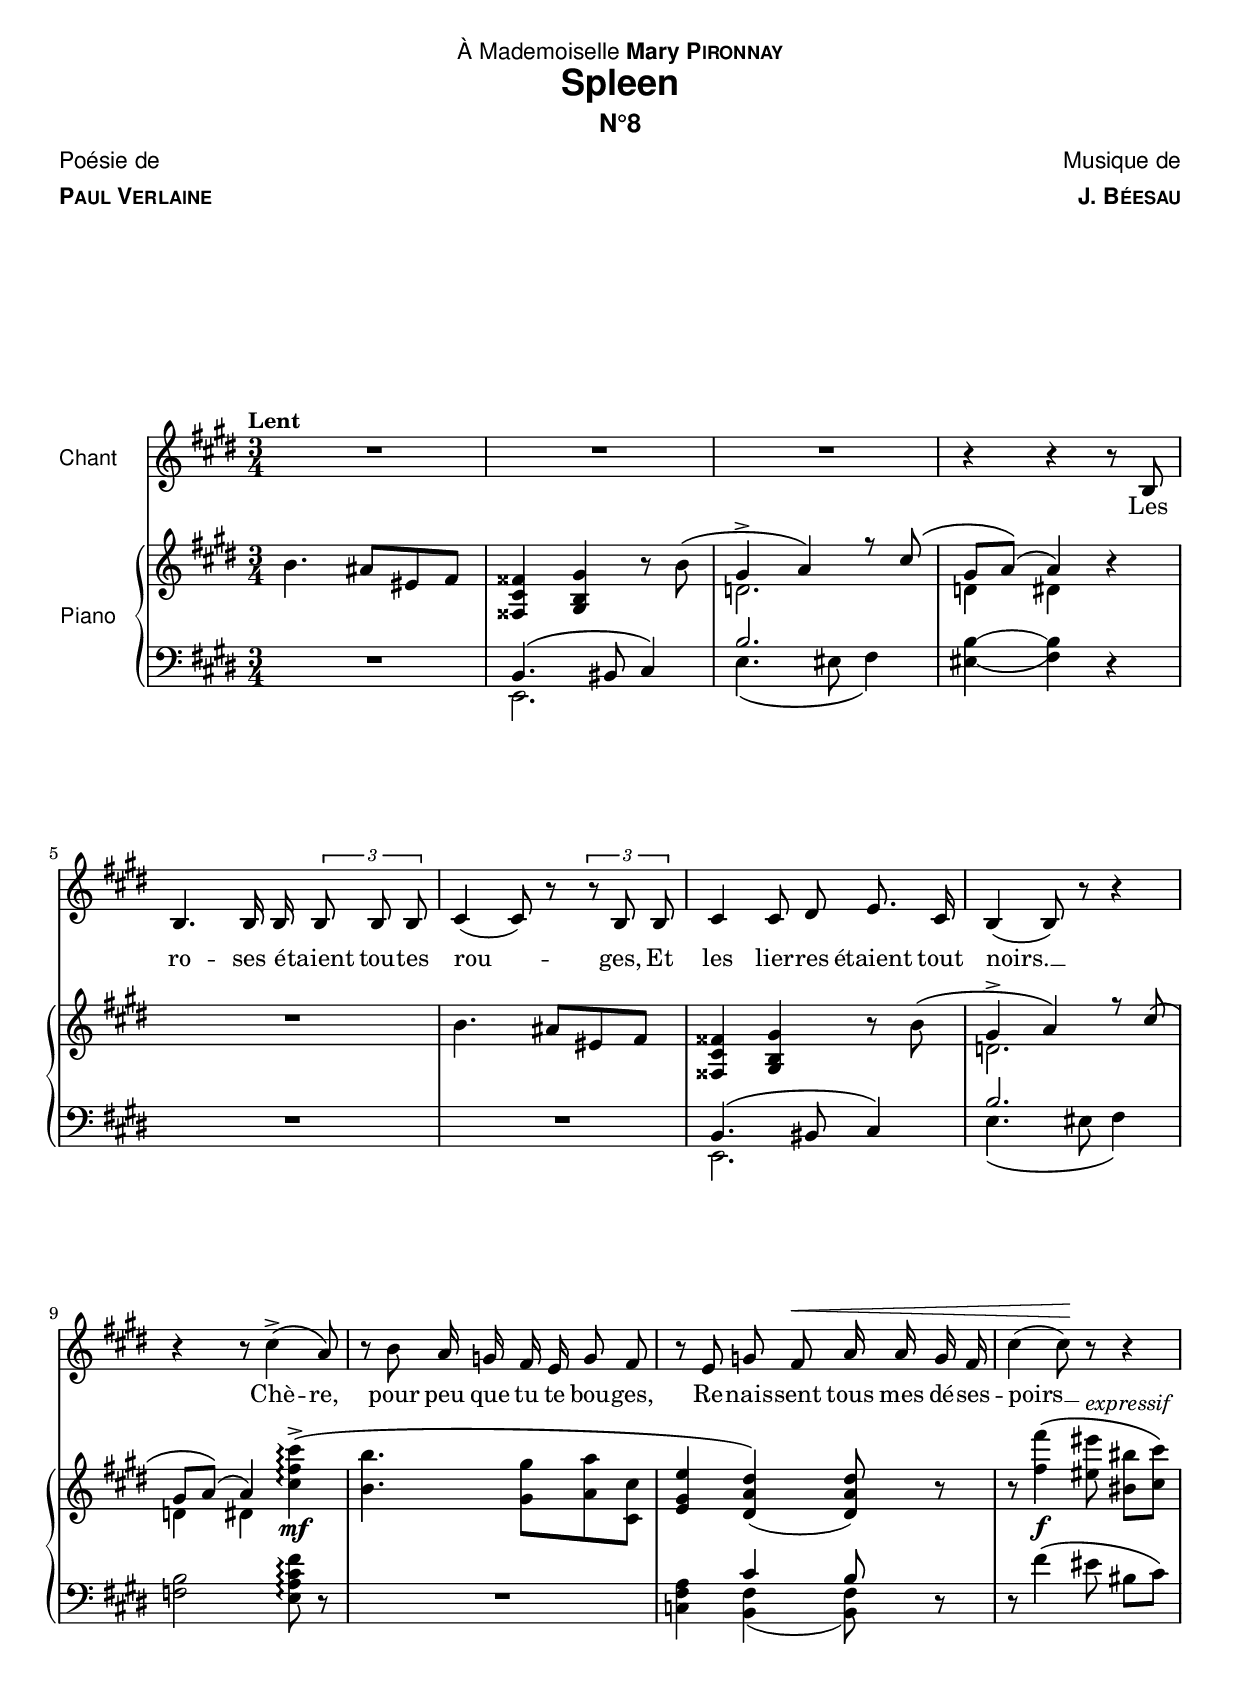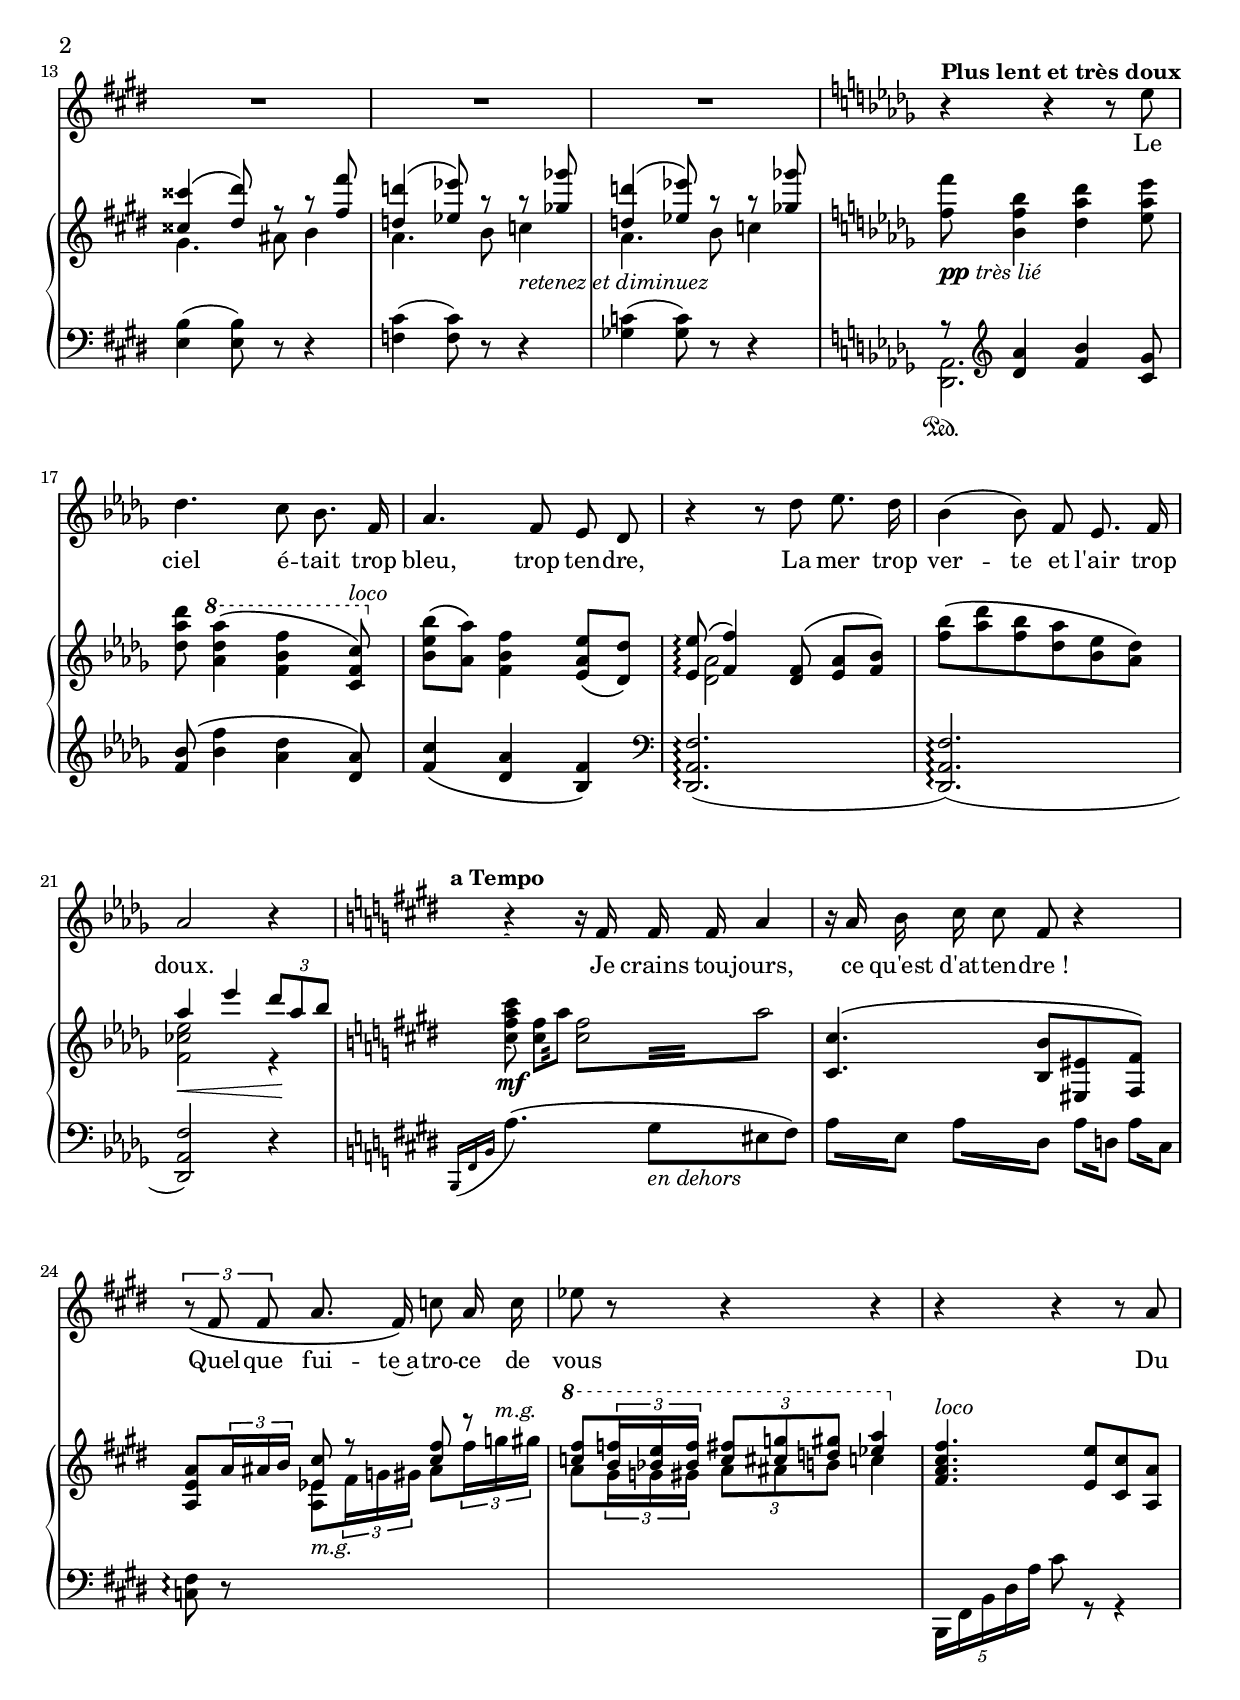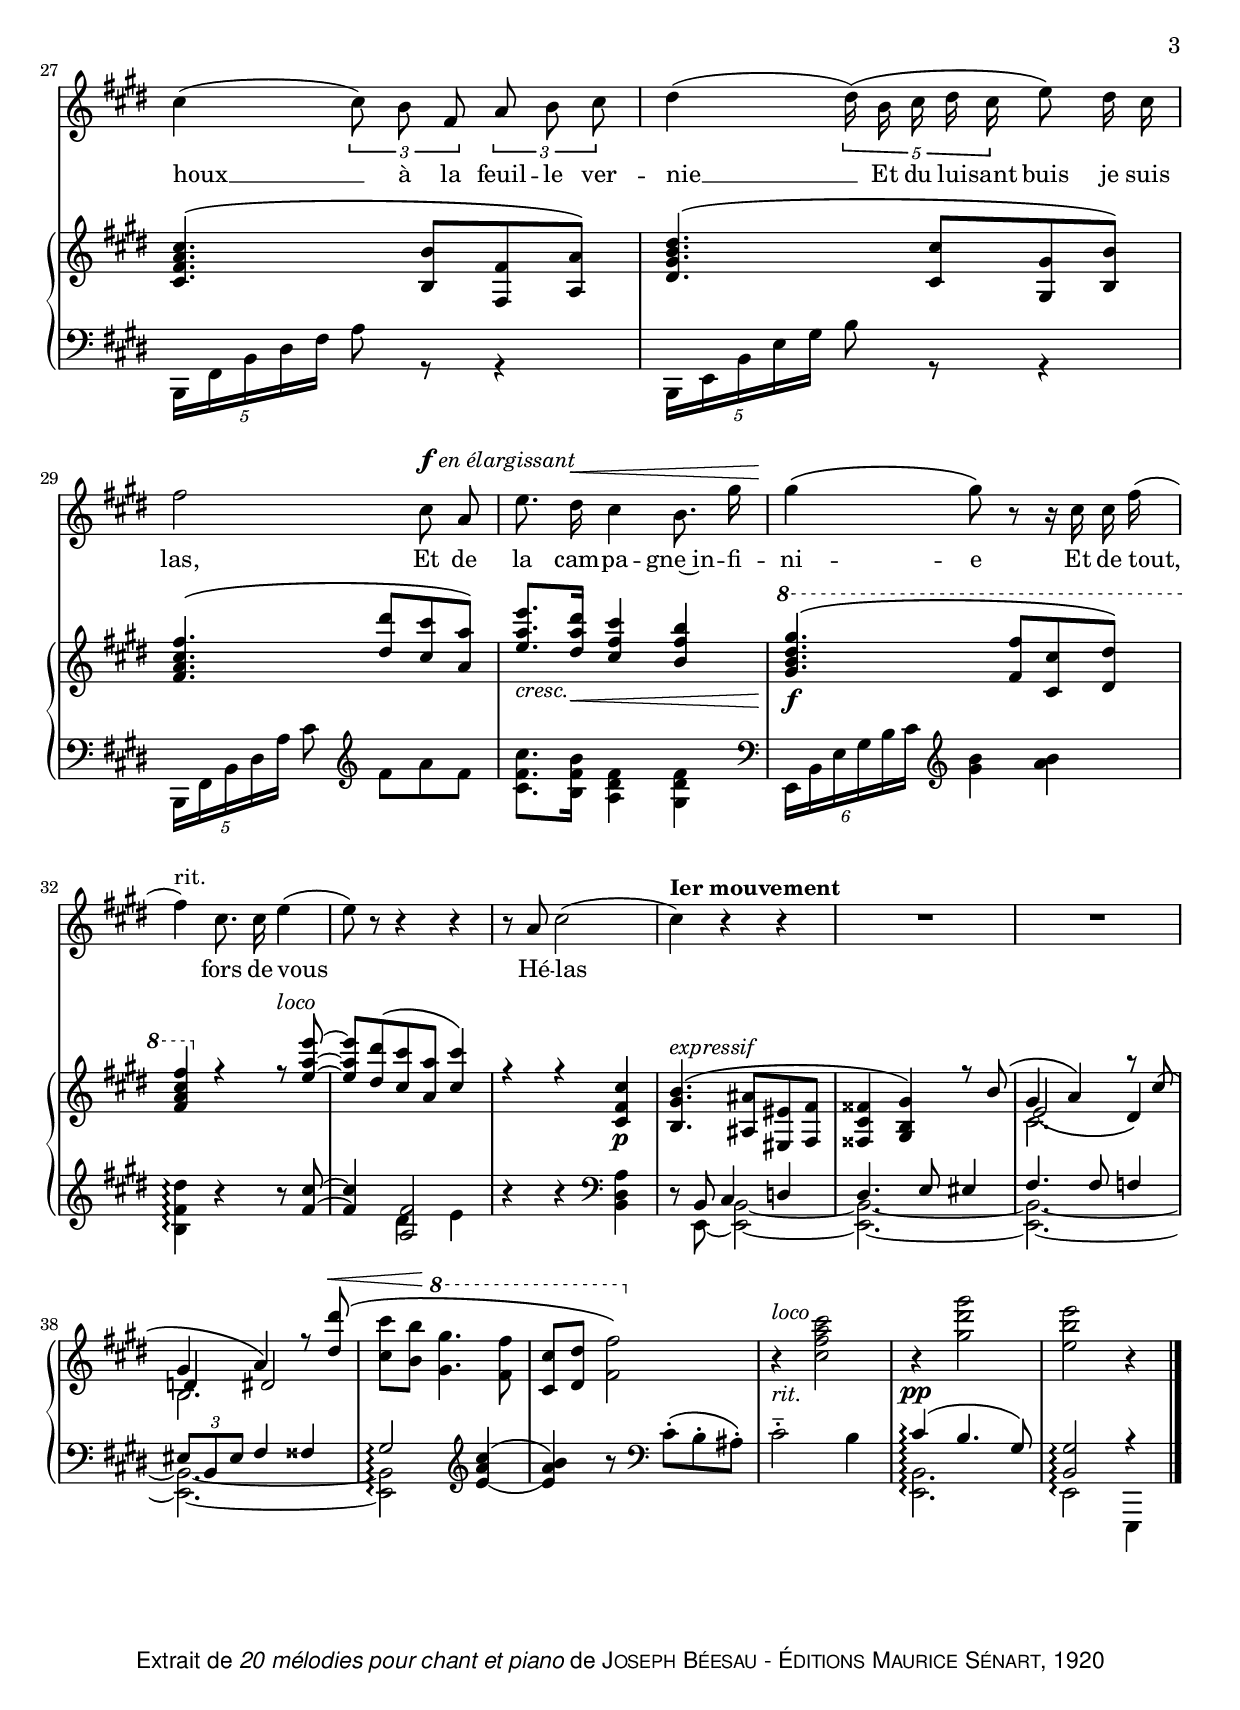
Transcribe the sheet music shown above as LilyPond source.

\version "2.22.0"
\language "english"
#(use-modules (ice-9 regex))
#(define-public string-upper-case #f)
#(define accented-char-upper-case? #f)
#(define accented-char-lower-case? #f)
#(let ((lower-case-accented-string "áàâäǎăāãåąæǣćĉčçďđðéèêëěĕēęəĝğģĥħíìîïǐĭīĩįĵķĺŀľļłńňñóòôöǒŏōõǫőøœŕřśŝšşťţþúùûüǔŭūųǘǜǚŵýŷÿȳźž")
(upper-case-accented-string "ÁÀÂÄǍĂĀÃÅĄÆǢĆĈČÇĎĐÐÉÈÊËĚĔĒĘƏĜĞĢĤĦÍÌÎÏǏĬĪĨĮĴĶĹĿĽĻŁŃŇÑÓÒÔÖǑŎŌÕǪŐØŒŔŘŚŜŠŞŤŢÞÚÙÛÜǓŬŪŲǗǛǙŴÝŶŸȲŹŽ"))
(define (group-by-2 chars result)
(if (or (null? chars) (null? (cdr chars)))
(reverse! result)
(group-by-2 (cddr chars)
(cons (string (car chars) (cadr chars))
result))))
(let ((lower-case-accented-chars
(group-by-2 (string->list lower-case-accented-string) (list)))
(upper-case-accented-chars
(group-by-2 (string->list upper-case-accented-string) (list))))
(set! string-upper-case
(lambda (str)
(define (replace-chars str froms tos)
(if (null? froms)
str
(replace-chars (regexp-substitute/global #f (car froms) str
'pre (car tos) 'post)
(cdr froms)
(cdr tos))))
(string-upcase (replace-chars str
lower-case-accented-chars
upper-case-accented-chars))))
(set! accented-char-upper-case?
(lambda (char1 char2)
(member (string char1 char2) upper-case-accented-chars string=?)))
(set! accented-char-lower-case?
(lambda (char1 char2)
(member (string char1 char2) lower-case-accented-chars string=?)))))

#(define-markup-command (smallCaps layout props text) (markup?)
(define (string-list->markup strings lower)
(let ((final-string (string-upper-case
(apply string-append (reverse strings)))))
(if lower
(markup #:fontsize -2 final-string)
final-string)))
(define (make-small-caps rest-chars currents current-is-lower prev-result)
(if (null? rest-chars)
(make-concat-markup (reverse! (cons (string-list->markup
currents current-is-lower)
prev-result)))
(let* ((ch1 (car rest-chars))
(ch2 (and (not (null? (cdr rest-chars))) (cadr rest-chars)))
(this-char-string (string ch1))
(is-lower (char-lower-case? ch1))
(next-rest-chars (cdr rest-chars)))
(cond ((and ch2 (accented-char-lower-case? ch1 ch2))
(set! this-char-string (string ch1 ch2))
(set! is-lower #t)
(set! next-rest-chars (cddr rest-chars)))
((and ch2 (accented-char-upper-case? ch1 ch2))
(set! this-char-string (string ch1 ch2))
(set! is-lower #f)
(set! next-rest-chars (cddr rest-chars))))
(if (or (and current-is-lower is-lower)
(and (not current-is-lower) (not is-lower)))
(make-small-caps next-rest-chars
(cons this-char-string currents)
is-lower
prev-result)
(make-small-caps next-rest-chars
(list this-char-string)
is-lower
(if (null? currents)
prev-result
(cons (string-list->markup
currents current-is-lower)
prev-result)))))))
(interpret-markup layout props
(if (string? text)
(make-small-caps (string->list text) (list) #f (list))
text)))

\paper {
  top-margin = 1 \cm
  bottom-margin = 1 \cm
  left-margin = 1 \cm
  right-margin = 1 \cm

  markup-system-spacing =
    #'((padding . 20)
       (basic-distance . 15)
       (minimum-distance . 20)
       (stretchability . 12))

  #(include-special-characters)
}
\header {
  dedication = \markup{ \sans \concat {"À Mademoiselle " \bold { "Mary P" \smallCaps "ironnay" }}}
  title = \markup{ \sans "Spleen"}
  subtitle = \markup{ \sans "N°8"}
  composer = \markup{ \sans \right-column { "Musique de" \bold \concat { "J. B" \smallCaps éesau }}}
  poet = \markup{ \sans \column { "Poésie de" \bold \concat { P \smallCaps aul " V" \smallCaps erlaine }}}
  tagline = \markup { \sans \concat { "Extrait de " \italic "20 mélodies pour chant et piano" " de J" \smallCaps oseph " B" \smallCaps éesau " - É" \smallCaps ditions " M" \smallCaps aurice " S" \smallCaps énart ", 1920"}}
}
\score {
  <<
    \new Staff \with {
      instrumentName = \markup{ \sans "Chant"}
    } {
      \clef treble
      \new Voice = "chant" {
        \relative c' { \autoBeamOff
          \key e \major
          \time 3/4
          \tempo "Lent"
          % Page 1
          R2. R2. R2. r4 r4 r8 b8 \break
          b4. b16 b \tuplet 3/2 { b8 b b } cs4(cs8) r8 \tuplet 3/2 {r8 b b } cs4 cs8 ds e8. cs16 b4( b8) r8 r4 \break
          r4 r8 cs'4->\( a8\) r8 b8 a16 g fs e g8 fs r8 e8 g fs^\< a16 a g fs cs'4( cs8)\! r8 r4 \pageBreak
          % Page 2
          R2.*3 \key df \major \tempo "Plus lent et très doux" r4 r4 r8 ef8 \break
          df4. c8 bf8. f16 af4. f8 ef df r4 r8 df'8 ef8. df16 bf4\( bf8\) f ef8. f16 \break
          af2 r4 \key e \major \tempo "a Tempo" \acciaccatura {s8.} r4 r16 fs fs fs a4 r16 a16 b cs cs8 fs, r4 \break
          \tuplet 3/2 { r8\( fs fs} a8. fs16\) c'8 a16 c ef8 r r4 r4 r4 r4 r8 a,8 \pageBreak
          % Page 3
          cs4( \tuplet 3/2 4 {cs8) b fs a b cs}
          ds4( \tuplet 5/4 { ds16)\( b cs ds cs} e8\) ds16 cs \break
          fs2 cs8^\markup { \dynamic f \italic "en élargissant"} a e'8. ds16^\< cs4 b8. gs'16 gs4\!\( gs8\) r8 r16 cs,16 cs fs( \break
          fs4)^\markup "rit." cs8. cs16 e4( e8) r8 r4 r r8 a,8 cs2( cs4) r4 r R2. R2. \break
           R2. R2. R2. R2. R2. R2. \bar "|."
        }
      }
    }
    \new Lyrics \lyricsto "chant" {
      Les ro -- ses é -- taient tou -- tes rou -- ges,
      Et les lier -- res étaient tout noirs. __
      Chè -- re, pour peu que tu te bou -- ges, Re -- nais -- sent tous mes dé -- ses -- poirs __
      Le ciel é -- tait trop bleu, trop ten -- dre,
      La mer trop ver -- te et l'air trop doux.
      Je crains tou -- jours, ce qu'est d'at -- ten -- dre&nbsp;!
      Quel -- que fui -- te~a -- tro -- ce de vous
      Du houx __ à la feuil -- le ver -- nie __
      Et du lui -- sant buis je suis las,
      Et de la cam -- pa -- gne~in -- fi -- ni -- e
      Et de tout, fors de vous
      Hé -- las
    }
    \new PianoStaff \with {
      instrumentName = \markup{ \sans "Piano"}
    } <<
      \new Staff = "right" \with {
        midiInstrument = "acoustic grand"
      } {
        \clef treble
        <<
          \new Voice {
            \relative c'' {
              \key e \major
              \time 3/4
              \tempo "Lent"
              % Page 1
              b4. as8 es fs <fss, cs' fss>4 < gs b gs'> r8 b'8\( <<{\voiceOne gs4-> a\) r8 cs8\( gs8 a\)( a4)} \new Voice{\voiceTwo d,2. d4 ds}>>\oneVoice r4
              R2. b'4. as8 es fs <fss, cs' fss>4 < gs b gs'> r8 b'8\( <<{\voiceOne gs4-> a\) r8 cs8\( gs8 a\)( a4)} \new Voice{\voiceTwo d,2. d4 ds}>>\oneVoice
              <cs' fs cs'>4\mf->\arpeggio\( <b b'>4. <gs gs'>8 <a a'> <cs, cs'> <e gs e'>4 <ds a' ds>4\)( <ds a' ds>8) r8 r8 <fs' fs'>4\f\( <es es'>8^\markup{\italic expressif} <bs bs'>8[ <cs cs'>8]\)
              % Page 2
              <<{\voiceOne <css css'>4\( <ds ds'>8\) r8 r8 <fs fs'>8} \new Voice {\voiceTwo gs,4. as8 b4}>> \oneVoice
              <<{\voiceOne <d d'>4\( <ef ef'>8\) r8 r8_\markup{\italic "retenez et diminuez"} <gf gf'>8} \new Voice {\voiceTwo a,4. b8 c4}>> \oneVoice
              <<{\voiceOne <d d'>4\( <ef ef'>8\) r8 r8 <gf gf'>8} \new Voice {\voiceTwo a,4. b8 c4}>> \oneVoice
              \key df \major
              <f f'>8_\markup{\dynamic pp \italic "très lié"} <bf, f' bf>4 <df af' df>4 <ef af ef'>8
              <df af' df>8 \ottava #1 <af' df af'>4\( <f bf f'>4 <c f c'>8\)^\markup{\italic "loco"} \ottava #0 <bf ef bf'>8\( <af af'>\)
              <f bf f'>4 <ef af ef'>8\( <df df'>\) <<{\voiceOne <ef ef'>8\arpeggio\( <f f'>4\) <df f>8\( <ef af>8[ <f bf>]\)} \new Voice {\voiceTwo s16 <df af'>2}>>\oneVoice
              <f' bf>8\( <af df> <f bf> <df af'> <bf ef> <af df>\)
              <<{\voiceOne af'4_\< ef' \tuplet 3/2{ df8\! af bf}} \new Voice{\voiceTwo <f, cf' ef>2 r4}>> \oneVoice
              \key e \major
              \acciaccatura {s8.} <cs' fs a cs>8\mf
              \repeat tremolo 2 { <cs fs>32 a' }
              \once \override Beam.gap-count = #2 \once \override Beam.gap = #7 \repeat tremolo 8 { <cs, fs>32 a' }
              \phrasingSlurUp <cs,, cs'>4.\( <b b'>8 <es, es'> <fs fs'>\)
              <a e' a>8[ \tuplet 3/2 { a'16 as b }]
              \voiceOne <ef, cs'>8 r8 <cs' fs>8 r8
              \ottava #1 <c' fs>8[ \tuplet 3/2 { <b f'>16 <bf e> <bf f'> }] \tuplet 3/2 { <c fs>8 <cs g'> <d gs> } <ef a>4 \ottava #0
              <fs,, a cs fs>4.^\markup{\italic loco} <e e'>8 <cs cs'> <a a'>
              % Page 3
              <cs fs a cs>4.\( <b b'>8 <fs fs'> <a a'>\) <ds gs b ds>4.\( <cs cs'>8 <gs gs'> <b b'>\)
              <fs' a cs fs>4.\( <ds' ds'>8 <cs cs'> <a a'>\) <e' a e'>8._\markup{\italic cresc.} <ds a' ds>16_\< <cs fs cs'>4 <b fs' b> \ottava #1 <gs' b ds gs>4.\!\f\( <fs fs'>8 <cs cs'> <ds ds'>\)
              <fs a cs fs>4 \ottava #0 r4 r8^\markup{\italic loco} <e a e'>8~ <e a e'>8 <ds ds'>\( <cs cs'> <a a'> <cs cs'>4\) r4 r4 <cs, fs cs'>4\p \tempo "Ier mouvement" <b gs' b>4.^\markup{\italic expressif}\( <as as'>8 <es es'> <fs fs'> <fss cs' fss>4 <gs b gs'>\) r8 b'8\(
              <<{\voiceOne gs4 a\) r8 cs\( gs4 a\) r8  <ds ds'>8\(^\<} \new Voice {\voiceTwo <<{\voiceThree \shiftOn \phrasingSlurDown e,2\( ds4\) d4 ds2}\\ {\voiceFour cs2. b} >>\oneVoice}>>\oneVoice
              <cs' cs'>8 <b b'>\! \ottava #1 <gs' gs'>4. <fs fs'>8 <cs cs'> <ds ds'> <fs fs'>2\) \ottava #0
              r4^\markup{\italic loco}_\markup{\italic rit.} <cs fs a cs>2 r4\pp <gs' ds' gs>2 <e b' e>2 r4
            }
          }
        >>
      }
      \new Staff = "left" \with {
        midiInstrument = "acoustic grand"
      } {
        \clef bass
        <<
          \new Voice {
            \relative f, {
              \key e \major
              \time 3/4
              % Page 1
              R2. <<{\voiceOne b4.\( bs8 cs4\)} \new Voice {\voiceTwo e,2.}>> \oneVoice
              <<{\voiceOne b''2.} \new Voice {\voiceTwo e,4.\( es8 fs4\)} >> \oneVoice
              \phrasingSlurDown <es\( b'(>4 <fs\) b)>4 r4
              R2. R2. <<{\voiceOne b,4.\( bs8 cs4\)} \new Voice {\voiceTwo e,2.}>> \oneVoice
              <<{\voiceOne b''2.} \new Voice {\voiceTwo e,4.\( es8 fs4\)} >> \oneVoice
              <f b>2 <e a cs fs>8\arpeggio r8 R2.
              <c fs a>4 << { \voiceOne <cs'>4 b8 } \new Voice { \voiceTwo <b, fs'>4( <b fs'>8) } >> \oneVoice r8 r8 fs''4\( es8 bs8[ cs8]\)
              % Page 2
              <e, b'>4( <e b'>8) r8 r4 <f cs'>4( <f cs'>8) r8 r4 <gf c>4( <gf c>8) r8 r4
              \key df \major
              <<{\voiceOne r8 \clef treble <df' af'>4 <f bf> <c gf'>8} \new Voice{\voiceTwo <df,, af'>2.\sustainOn}>>\oneVoice
              <f'' bf>8\( <bf f'>4 <af df>4 <df, af'>8\) <f c'>4\( <df af'> <bf f'>\) \clef bass <df,, af' f'>2.\arpeggio( <df af' f'>2.\arpeggio)( <df af' f'>2) r4
              \key e \major
              \acciaccatura {b16 fs' b} a'4.\( gs8_\markup{\italic "en dehors"} es fs\)
              \repeat tremolo 1 { a16 s16 e16 }
              \repeat tremolo 1 { a16 s8 ds, }
              \repeat tremolo 1 { a'16 d, }
              \repeat tremolo 1 { a'16 \grace s16 cs, }
              <c fs>8 \arpeggio r8 \change Staff="right" \voiceTwo <a' ef'>8_\markup{\italic m.g.}[ \tuplet 3/2 { fs'16 g gs }] as8[ \tuplet 3/2 { fs'16 g^\markup{\italic m.g.} gs }]
              \ottava #1 a8[ \tuplet 3/2 { gs16 g gs }] \tuplet 3/2 { a8 as b } c4 \ottava #0 \change Staff="left"
              \tuplet 5/4 { b,,,,16 fs' b ds a' } cs8 r8 r4
              % Page 3
              \tuplet 5/4 { b,,16 fs' b ds fs } a8 r8 r4 \tuplet 5/4 { b,,16 e b' e gs } b8 r8 r4
              \tuplet 5/4 { b,,16 fs' b ds a' } cs8 \clef treble fs8[ a fs] <cs fs cs'>8. <b fs' b>16 <a ds fs>4 < gs ds' fs> \clef bass
              \tuplet 6/4 { e,16 b' e gs b cs } \clef treble <gs' b>4 <a b> <b,fs' ds'>4\arpeggio \oneVoice r4
              r8 \voiceOne <fs' cs'>8~ <fs cs'>4 <<{\voiceOne <a, fs'>2} \new Voice{\voiceTwo ds4 e}>>\oneVoice
              r4 r4 \clef bass <b, ds a'>4 r8
              \set Score.connectArpeggios = ##t
              <<{\voiceOne b8 cs4 d ds4. e8 es4 fs4. fs8 f4 \tuplet 3/2{es8 b es} fs4 fss gs2\arpeggio}
                \new Voice {\voiceTwo e,8~ <e b'>2~ <e b'>2.~ <e b'>2.~  <e b'>2.~  <e b'>2\arpeggio}>>\oneVoice
              \clef treble \phrasingSlurUp <e''( a cs>4\( <e) a b>\) r8 \clef bass cs8-.\( b-. as-.\) cs2-.-- b4
              <<{\voiceOne cs4\arpeggio\( b4. gs8\) <b, gs'>2\arpeggio r4}
                \new Voice{\voiceTwo <e, b'>2.\arpeggio e2\arpeggio e,4}>>\oneVoice
              \set Score.connectArpeggios = ##f
            }
          }
        >>
      }
    >>
  >>
  \layout {
    #(layout-set-staff-size 19)
    \context {
      \Staff \RemoveEmptyStaves
      \override VerticalAxisGroup.remove-first = ##t
    }
    \context {
      \PianoStaff
      \consists #Span_stem_engraver
    }
  }
}
